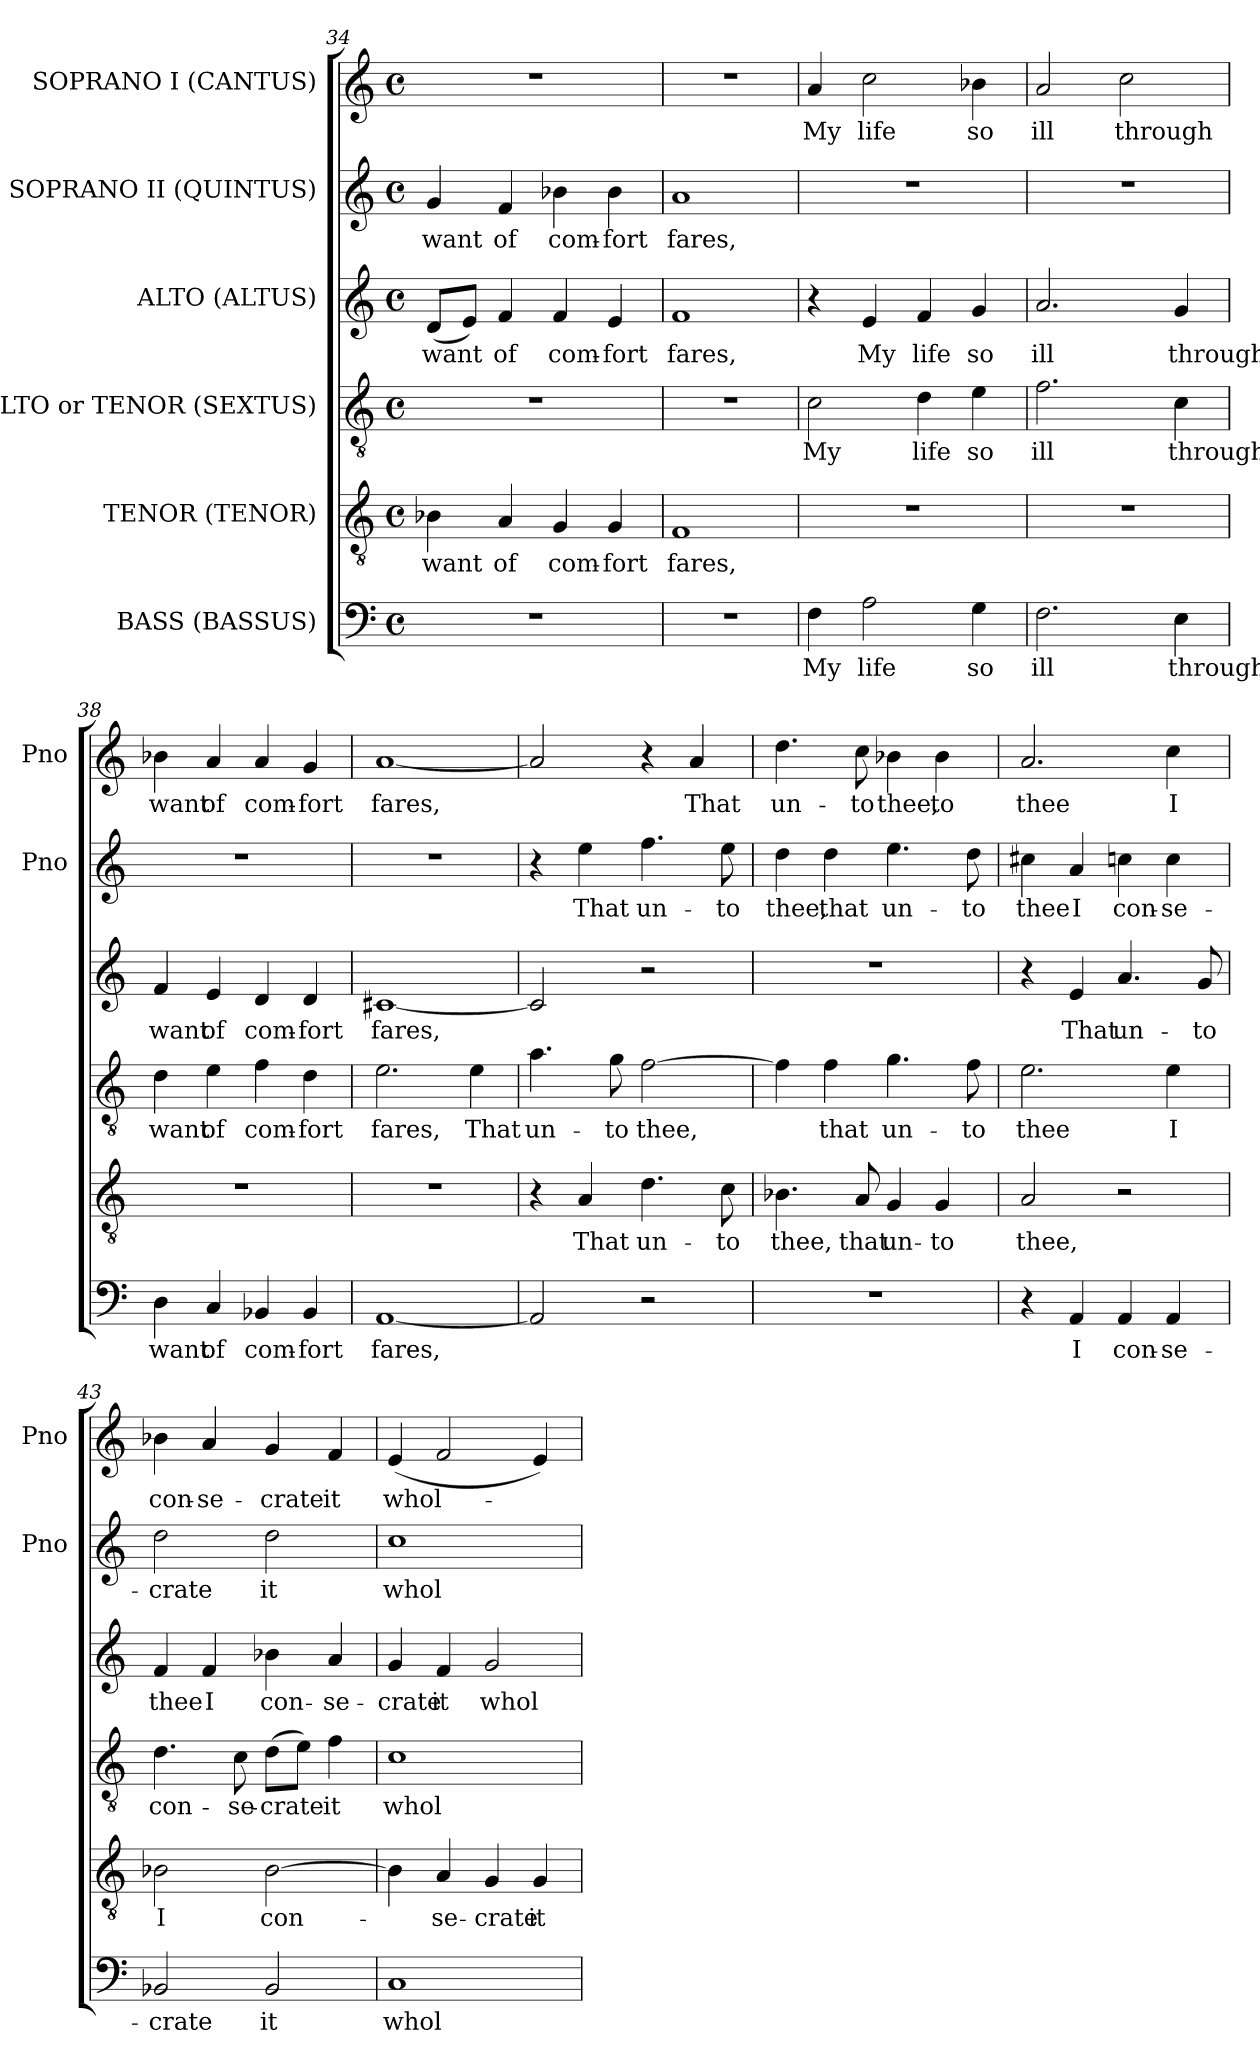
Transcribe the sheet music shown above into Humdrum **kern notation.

**kern	**text	**kern	**text	**kern	**text	**kern	**text	**kern	**text	**kern	**text
*part6	*part6	*part5	*part5	*part4	*part4	*part3	*part3	*part2	*part2	*part1	*part1
*staff6	*staff6	*staff5	*staff5	*staff4	*staff4	*staff3	*staff3	*staff2	*staff2	*staff1	*staff1
*I"BASS (BASSUS)	*	*I"TENOR (TENOR)	*	*I"ALTO or TENOR (SEXTUS)	*	*I"ALTO (ALTUS)	*	*I"SOPRANO II (QUINTUS)	*	*I"SOPRANO I (CANTUS)	*
*	*	*	*	*	*	*	*	*I'Pno	*	*I'Pno	*
!!LO:LB:g=z
*clefF4	*	*clefGv2	*	*clefGv2	*	*clefG2	*	*clefG2	*	*clefG2	*
*k[]	*	*k[]	*	*k[]	*	*k[]	*	*k[]	*	*k[]	*
*C:	*	*C:	*	*C:	*	*C:	*	*C:	*	*C:	*
*M4/4	*	*M4/4	*	*M4/4	*	*M4/4	*	*M4/4	*	*M4/4	*
*met(c)	*	*met(c)	*	*met(c)	*	*met(c)	*	*met(c)	*	*met(c)	*
=34	=34	=34	=34	=34	=34	=34	=34	=34	=34	=34	=34
1r	.	4B-X\	want	1r	.	(8d/L	want	4g/	want	1r	.
.	.	.	.	.	.	8e/J)	.	.	.	.	.
.	.	4A/	of	.	.	4f/	of	4f/	of	.	.
.	.	4G/	com-	.	.	4f/	com-	4b-X\	com-	.	.
.	.	4G/	-fort	.	.	4e/	-fort	4b-\	-fort	.	.
=35	=35	=35	=35	=35	=35	=35	=35	=35	=35	=35	=35
1r	.	1F	fares,	1r	.	1f	fares,	1a	fares,	1r	.
=36	=36	=36	=36	=36	=36	=36	=36	=36	=36	=36	=36
4F\	My	1r	.	2c\	My	4r	.	1r	.	4a/	My
2A\	life	.	.	.	.	4e/	My	.	.	2cc\	life
.	.	.	.	4d\	life	4f/	life	.	.	.	.
4G\	so	.	.	4e\	so	4g/	so	.	.	4b-X\	so
=37	=37	=37	=37	=37	=37	=37	=37	=37	=37	=37	=37
2.F\	ill	1r	.	2.f\	ill	2.a/	ill	1r	.	2a/	ill
.	.	.	.	.	.	.	.	.	.	2cc\	through
4E\	through	.	.	4c\	through	4g/	through	.	.	.	.
=38	=38	=38	=38	=38	=38	=38	=38	=38	=38	=38	=38
4D\	want	1r	.	4d\	want	4f/	want	1r	.	4b-X\	want
4C/	of	.	.	4e\	of	4e/	of	.	.	4a/	of
4BB-X/	com-	.	.	4f\	com-	4d/	com-	.	.	4a/	com-
4BB-/	-fort	.	.	4d\	-fort	4d/	-fort	.	.	4g/	-fort
=39	=39	=39	=39	=39	=39	=39	=39	=39	=39	=39	=39
[1AA	fares,	1r	.	2.e\	fares,	[1c#X	fares,	1r	.	[1a	fares,
.	.	.	.	4e\	That	.	.	.	.	.	.
!!LO:PB:g=z
=40	=40	=40	=40	=40	=40	=40	=40	=40	=40	=40	=40
2AA/]	.	4r	.	4.a\	un-	2c#/]	.	4r	.	2a/]	.
.	.	4A/	That	.	.	.	.	4ee\	That	.	.
.	.	.	.	8g\	-to	.	.	.	.	.	.
2r	.	4.d\	un-	[2f\	thee,	2r	.	4.ff\	un-	4r	.
.	.	.	.	.	.	.	.	.	.	4a/	That
.	.	8c\	-to	.	.	.	.	8ee\	-to	.	.
=41	=41	=41	=41	=41	=41	=41	=41	=41	=41	=41	=41
1r	.	4.B-X\	thee,	4f\]	.	1r	.	4dd\	thee,	4.dd\	un-
.	.	.	.	4f\	that	.	.	4dd\	that	.	.
.	.	8A/	that	.	.	.	.	.	.	8cc\	-to
.	.	4G/	un-	4.g\	un-	.	.	4.ee\	un-	4b-X\	thee,
.	.	4G/	-to	.	.	.	.	.	.	4b-\	to
.	.	.	.	8f\	-to	.	.	8dd\	-to	.	.
=42	=42	=42	=42	=42	=42	=42	=42	=42	=42	=42	=42
4r	.	2A/	thee,	2.e\	thee	4r	.	4cc#X\	thee	2.a/	thee
4AA/	I	.	.	.	.	4e/	That	4a/	I	.	.
4AA/	con-	2r	.	.	.	4.a/	un-	4ccn\	con-	.	.
4AA/	-se-	.	.	4e\	I	.	.	4cc\	-se-	4cc\	I
.	.	.	.	.	.	8g/	-to	.	.	.	.
=43	=43	=43	=43	=43	=43	=43	=43	=43	=43	=43	=43
2BB-X/	-crate	2B-X\	I	4.d\	con-	4f/	thee	2dd\	-crate	4b-X\	con-
.	.	.	.	.	.	4f/	I	.	.	4a/	-se-
.	.	.	.	8c\	-se-	.	.	.	.	.	.
2BB-/	it	[2B-\	con-	(8d\L	-crate	4b-X\	con-	2dd\	it	4g/	-crate
.	.	.	.	8e\J)	.	.	.	.	.	.	.
.	.	.	.	4f\	it	4a/	-se-	.	.	4f/	it
=44	=44	=44	=44	=44	=44	=44	=44	=44	=44	=44	=44
1C	whol-	4B-\]	.	1c	whol-	4g/	-crate	1cc	whol-	(4e/	whol-
.	.	4A/	-se-	.	.	4f/	it	.	.	2f/	.
.	.	4G/	-crate	.	.	2g/	whol-	.	.	.	.
.	.	4G/	it	.	.	.	.	.	.	4e/)	.
=	=	=	=	=	=	=	=	=	=	=	=
*-	*-	*-	*-	*-	*-	*-	*-	*-	*-	*-	*-
